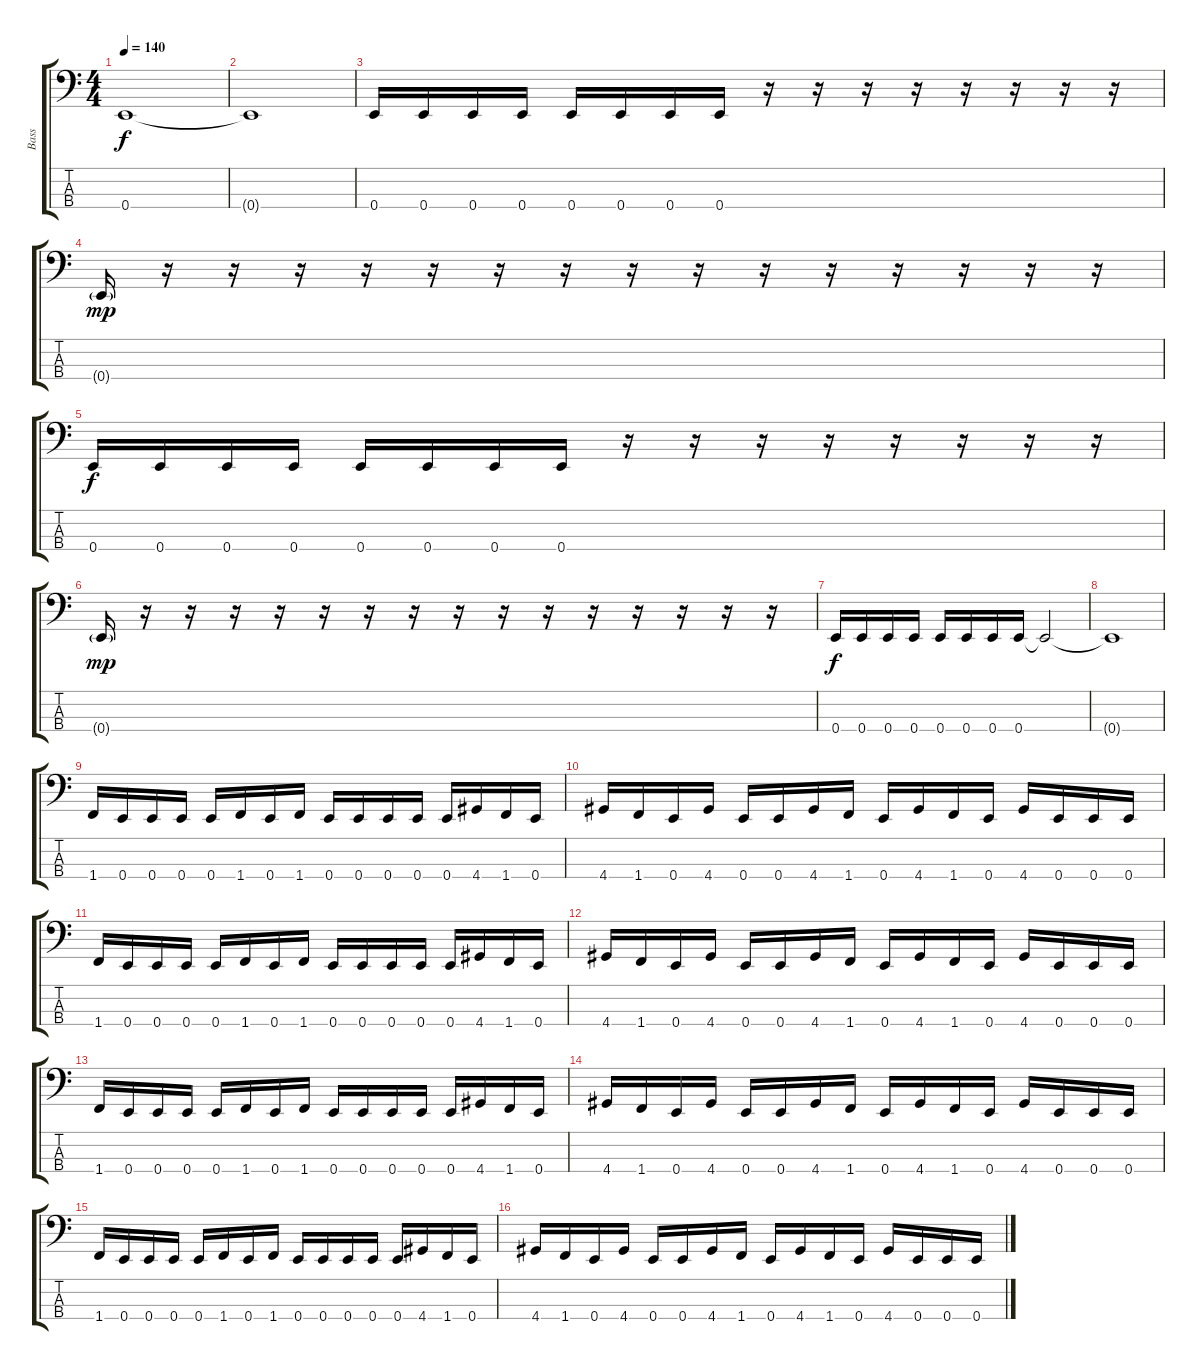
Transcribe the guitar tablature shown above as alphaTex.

\track ("Bass" "Bass") {instrument electricbassfinger}
\staff {score tabs}
\tuning (G2 D2 A1 E1) {hide}
\ts (4 4)
\tempo 140
\clef f4
\ks c
0.4.1{dy f instrument electricbassfinger} |
0.4{t}.1 |
0.4.16 0.4.16 0.4.16 0.4.16 0.4.16 0.4.16 0.4.16 0.4.16 r.16 r.16 r.16 r.16 r.16 r.16 r.16 r.16 |
0.4{g}.16{dy mp} r.16 r.16 r.16 r.16 r.16 r.16 r.16 r.16 r.16 r.16 r.16 r.16 r.16 r.16 r.16 |
0.4.16{dy f} 0.4.16 0.4.16 0.4.16 0.4.16 0.4.16 0.4.16 0.4.16 r.16 r.16 r.16 r.16 r.16 r.16 r.16 r.16 |
0.4{g}.16{dy mp} r.16 r.16 r.16 r.16 r.16 r.16 r.16 r.16 r.16 r.16 r.16 r.16 r.16 r.16 r.16 |
0.4.16{dy f} 0.4.16 0.4.16 0.4.16 0.4.16 0.4.16 0.4.16 0.4.16 0.4{t}.2 |
0.4{t}.1 |
1.4.16 0.4.16 0.4.16 0.4.16 0.4.16 1.4.16 0.4.16 1.4.16 0.4.16 0.4.16 0.4.16 0.4.16 0.4.16 4.4.16 1.4.16 0.4.16 |
4.4.16 1.4.16 0.4.16 4.4.16 0.4.16 0.4.16 4.4.16 1.4.16 0.4.16 4.4.16 1.4.16 0.4.16 4.4.16 0.4.16 0.4.16 0.4.16 |
1.4.16 0.4.16 0.4.16 0.4.16 0.4.16 1.4.16 0.4.16 1.4.16 0.4.16 0.4.16 0.4.16 0.4.16 0.4.16 4.4.16 1.4.16 0.4.16 |
4.4.16 1.4.16 0.4.16 4.4.16 0.4.16 0.4.16 4.4.16 1.4.16 0.4.16 4.4.16 1.4.16 0.4.16 4.4.16 0.4.16 0.4.16 0.4.16 |
1.4.16 0.4.16 0.4.16 0.4.16 0.4.16 1.4.16 0.4.16 1.4.16 0.4.16 0.4.16 0.4.16 0.4.16 0.4.16 4.4.16 1.4.16 0.4.16 |
4.4.16 1.4.16 0.4.16 4.4.16 0.4.16 0.4.16 4.4.16 1.4.16 0.4.16 4.4.16 1.4.16 0.4.16 4.4.16 0.4.16 0.4.16 0.4.16 |
1.4.16 0.4.16 0.4.16 0.4.16 0.4.16 1.4.16 0.4.16 1.4.16 0.4.16 0.4.16 0.4.16 0.4.16 0.4.16 4.4.16 1.4.16 0.4.16 |
4.4.16 1.4.16 0.4.16 4.4.16 0.4.16 0.4.16 4.4.16 1.4.16 0.4.16 4.4.16 1.4.16 0.4.16 4.4.16 0.4.16 0.4.16 0.4.16
